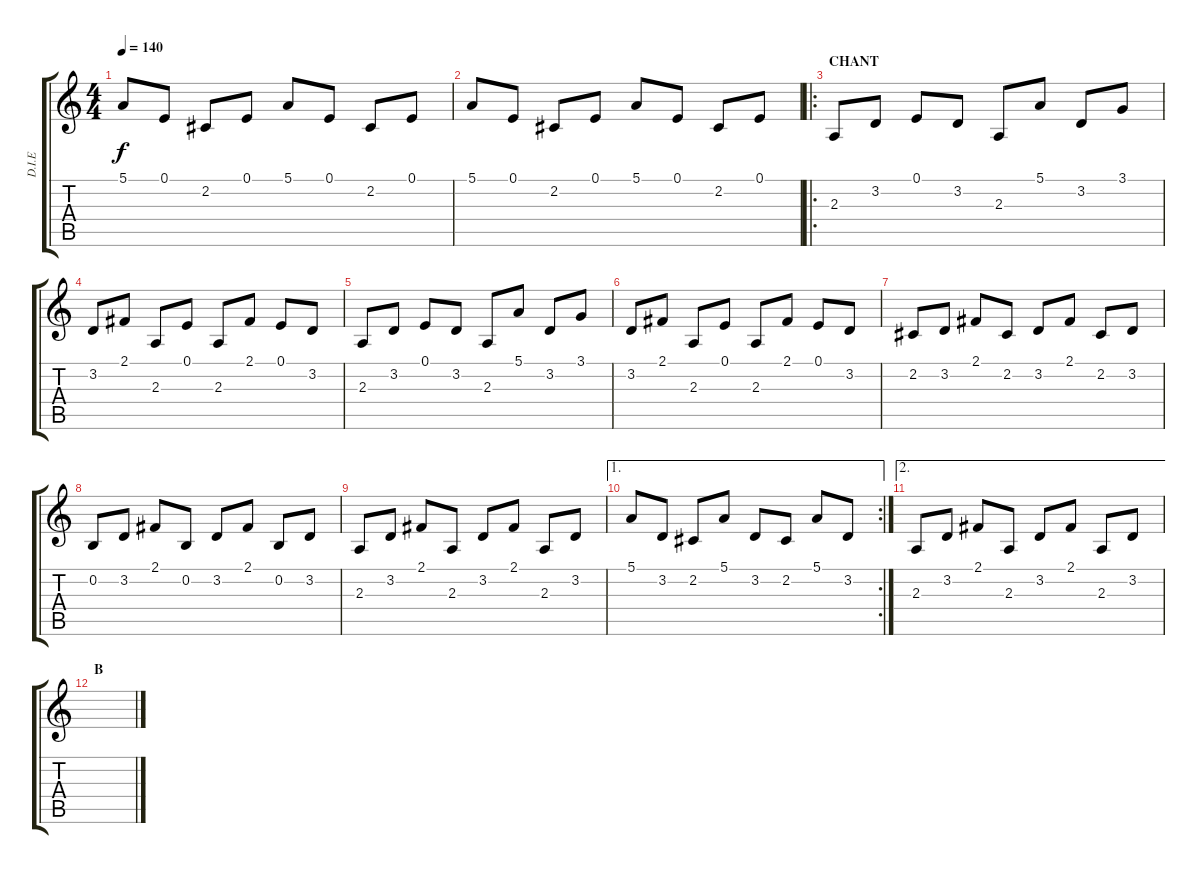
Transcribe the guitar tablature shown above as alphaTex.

\track ("D.I.E" "D.I.E") {instrument lead2sawtooth}
\staff {score tabs}
\tuning (E4 B3 G3 D3 A2 E2) {hide}
\ts (4 4)
\tempo 140
\clef g2
\ks c
5.1.8{dy f} 0.1.8 2.2.8 0.1.8 5.1.8 0.1.8 2.2.8 0.1.8 |
5.1.8 0.1.8 2.2.8 0.1.8 5.1.8 0.1.8 2.2.8 0.1.8 |
\ro
\section ("" "CHANT")
2.3.8 3.2.8 0.1.8 3.2.8 2.3.8 5.1.8 3.2.8 3.1.8 |
3.2.8 2.1.8 2.3.8 0.1.8 2.3.8 2.1.8 0.1.8 3.2.8 |
2.3.8 3.2.8 0.1.8 3.2.8 2.3.8 5.1.8 3.2.8 3.1.8 |
3.2.8 2.1.8 2.3.8 0.1.8 2.3.8 2.1.8 0.1.8 3.2.8 |
2.2.8{balance 3} 3.2.8 2.1.8 2.2.8 3.2.8 2.1.8 2.2.8 3.2.8 |
0.2.8 3.2.8 2.1.8 0.2.8 3.2.8 2.1.8 0.2.8 3.2.8 |
2.3.8 3.2.8 2.1.8 2.3.8 3.2.8 2.1.8 2.3.8 3.2.8 |
\ae 1
\rc 2
5.1.8 3.2.8 2.2.8 5.1.8 3.2.8 2.2.8 5.1.8 3.2.8{balance 8} |
\ae 2
2.3.8{balance 3} 3.2.8 2.1.8 2.3.8 3.2.8 2.1.8 2.3.8 3.2.8 |
\section ("" "B")
